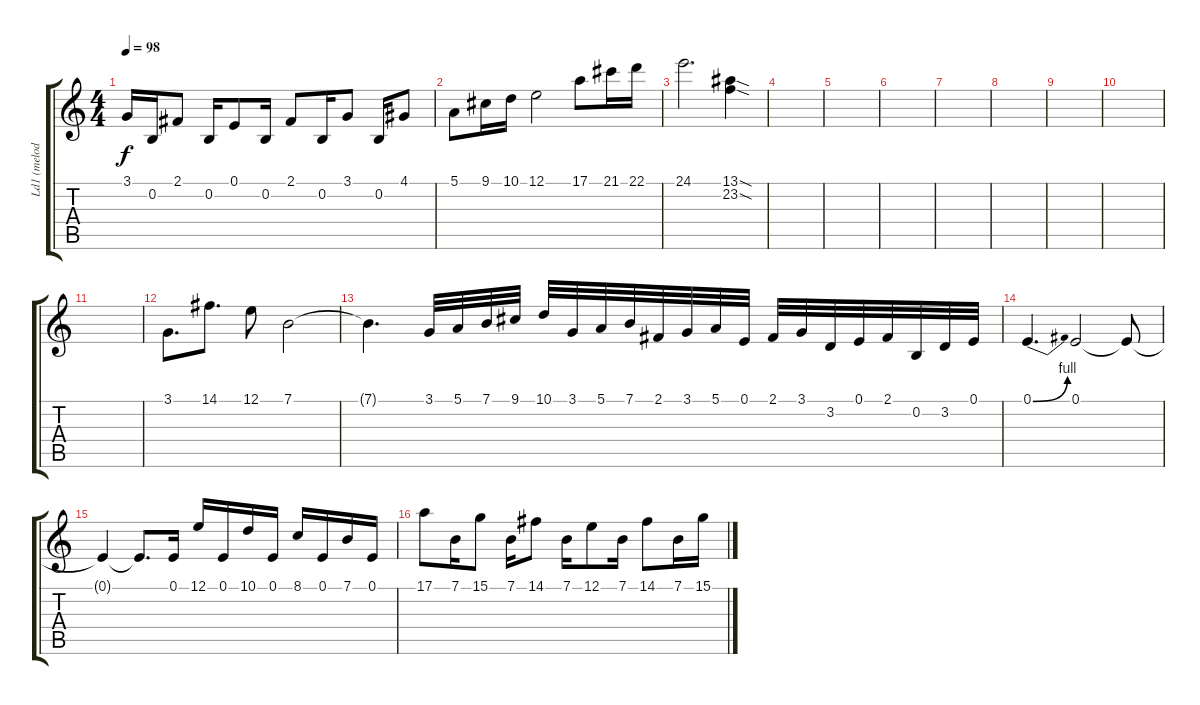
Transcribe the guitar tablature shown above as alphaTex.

\track ("Ld1 (melody)" "Ld1 (melod") {instrument lead2sawtooth}
\staff {score tabs}
\tuning (E4 B3 G3 D3 A2 E2) {hide}
\ts (4 4)
\tempo 98
\clef g2
\ks c
3.1{t}.16{dy f} 0.2.16 2.1.8 0.2.16 0.1.8 0.2.16 2.1.8 0.2.16 3.1.8 0.2.16 4.1.8 |
5.1.8 9.1.16 10.1.16 12.1.2 17.1.8 21.1.16 22.1.16 |
24.1.2{d} (13.1{sod} 23.2{sod}).4 |
|
|
|
|
|
|
|
|
3.1.8{d} 14.1.8{d} 12.1.8 7.1.2 |
7.1{t}.4{d} 3.1.32 5.1.32 7.1.32 9.1.32 10.1.32 3.1.32 5.1.32 7.1.32 2.1.32 3.1.32 5.1.32 0.1.32 2.1.32 3.1.32 3.2.32 0.1.32 2.1.32 0.2.32 3.2.32 0.1.32 |
0.1{be (bend 0 0 60 4)}.4{d} 0.1.2 0.1{t}.8 |
0.1{t}.4 0.1{t}.8{d} 0.1.16 12.1.16 0.1.16 10.1.16 0.1.16 8.1.16 0.1.16 7.1.16 0.1.16 |
17.1.8 7.1.16 15.1.8 7.1.16 14.1.8 7.1.16 12.1.8 7.1.16 14.1.8 7.1.16 15.1.16
